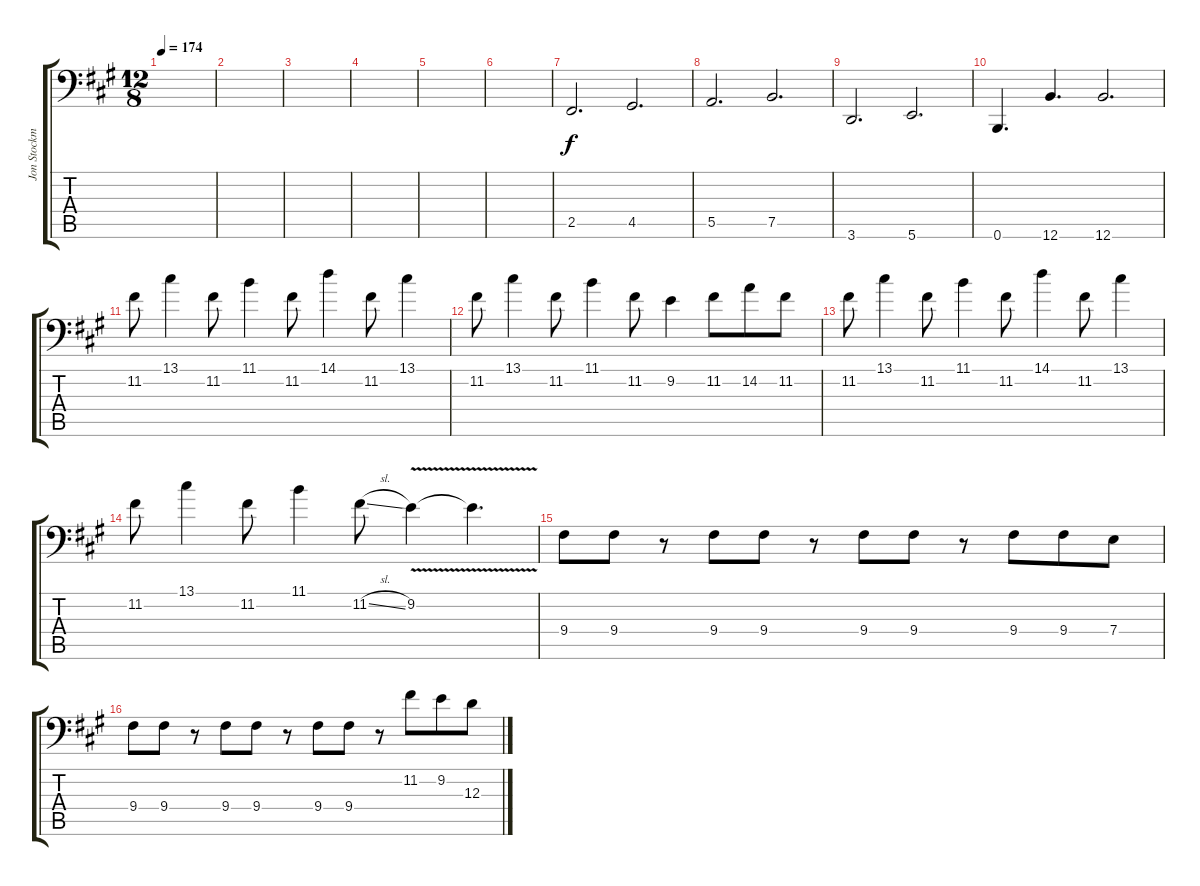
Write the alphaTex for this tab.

\track ("Jon Stockman (6-str. bass)" "Jon Stockm") {instrument electricbassfinger}
\staff {score tabs}
\tuning (C3 G2 D2 A1 E1 B0) {hide}
\ts (12 8)
\tempo 174
\clef f4
\ks a
|
|
|
|
|
|
2.5.2{d} 4.5.2{d} |
5.5.2{d} 7.5.2{d} |
3.6.2{d} 5.6.2{d} |
0.6.4{d} 12.6.4{d} 12.6.2{d} |
11.2.8{dy f} 13.1.4 11.2.8 11.1.4 11.2.8 14.1.4 11.2.8 13.1.4 |
11.2.8 13.1.4 11.2.8 11.1.4 11.2.8 9.2.4 11.2.8 14.2.8 11.2.8 |
11.2.8 13.1.4 11.2.8 11.1.4 11.2.8 14.1.4 11.2.8 13.1.4 |
11.2.8 13.1.4 11.2.8 11.1.4 11.2{sl}.8 9.2{v}.4 9.2{t}.4{d} |
9.4.8 9.4.8 r.8 9.4.8 9.4.8 r.8 9.4.8 9.4.8 r.8 9.4.8 9.4.8 7.4.8 |
9.4.8 9.4.8 r.8 9.4.8 9.4.8 r.8 9.4.8 9.4.8 r.8 11.2.8 9.2.8 12.3.8
